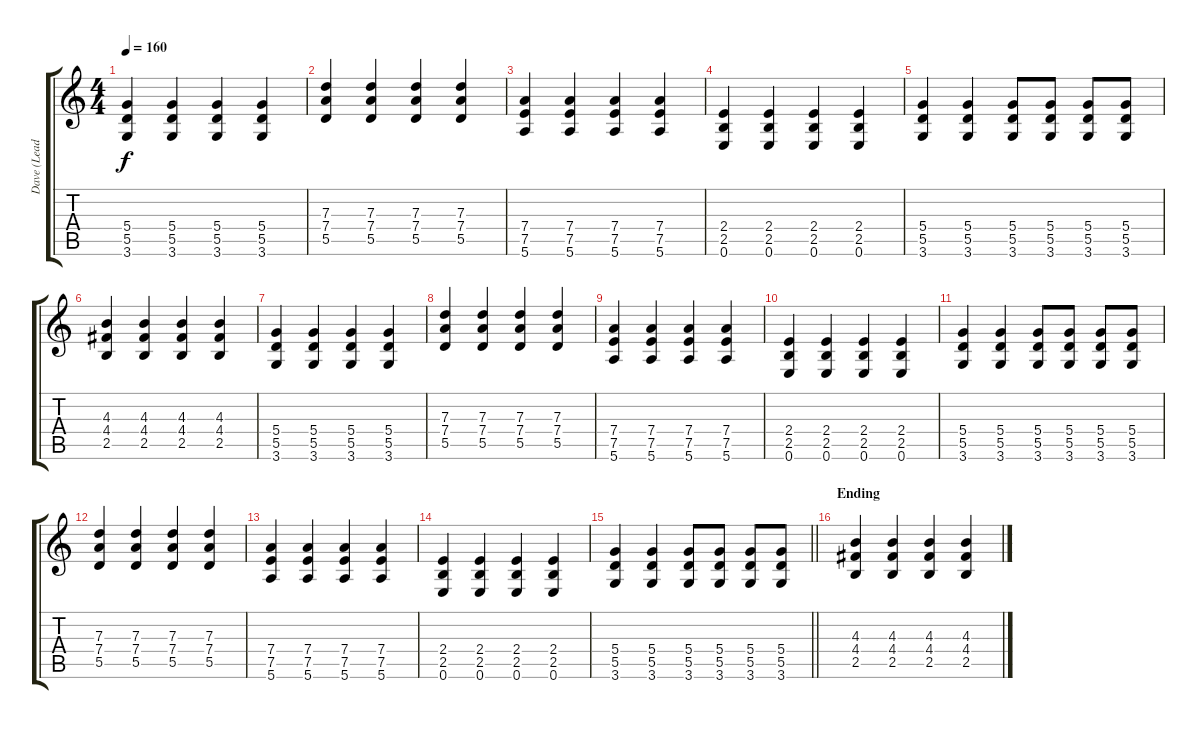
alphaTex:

\track ("Dave (Lead)" "Dave (Lead") {instrument distortionguitar}
\staff {score tabs}
\tuning (E4 B3 G3 D3 A2 E2) {hide}
\ts (4 4)
\tempo 160
\clef g2
\ks c
(5.4 5.5 3.6).4{dy f} (5.4 5.5 3.6).4 (5.4 5.5 3.6).4 (5.4 5.5 3.6).4 |
(7.3 7.4 5.5).4 (7.3 7.4 5.5).4 (7.3 7.4 5.5).4 (7.3 7.4 5.5).4 |
(7.4 7.5 5.6).4 (7.4 7.5 5.6).4 (7.4 7.5 5.6).4 (7.4 7.5 5.6).4 |
(2.4 2.5 0.6).4 (2.4 2.5 0.6).4 (2.4 2.5 0.6).4 (2.4 2.5 0.6).4 |
(5.4 5.5 3.6).4 (5.4 5.5 3.6).4 (5.4 5.5 3.6).8 (5.4 5.5 3.6).8 (5.4 5.5 3.6).8 (5.4 5.5 3.6).8 |
(4.3 4.4 2.5).4 (4.3 4.4 2.5).4 (4.3 4.4 2.5).4 (4.3 4.4 2.5).4 |
(5.4 5.5 3.6).4 (5.4 5.5 3.6).4 (5.4 5.5 3.6).4 (5.4 5.5 3.6).4 |
(7.3 7.4 5.5).4 (7.3 7.4 5.5).4 (7.3 7.4 5.5).4 (7.3 7.4 5.5).4 |
(7.4 7.5 5.6).4 (7.4 7.5 5.6).4 (7.4 7.5 5.6).4 (7.4 7.5 5.6).4 |
(2.4 2.5 0.6).4 (2.4 2.5 0.6).4 (2.4 2.5 0.6).4 (2.4 2.5 0.6).4 |
(5.4 5.5 3.6).4 (5.4 5.5 3.6).4 (5.4 5.5 3.6).8 (5.4 5.5 3.6).8 (5.4 5.5 3.6).8 (5.4 5.5 3.6).8 |
(7.3 7.4 5.5).4 (7.3 7.4 5.5).4 (7.3 7.4 5.5).4 (7.3 7.4 5.5).4 |
(7.4 7.5 5.6).4 (7.4 7.5 5.6).4 (7.4 7.5 5.6).4 (7.4 7.5 5.6).4 |
(2.4 2.5 0.6).4 (2.4 2.5 0.6).4 (2.4 2.5 0.6).4 (2.4 2.5 0.6).4 |
\barLineRight lightlight
(5.4 5.5 3.6).4 (5.4 5.5 3.6).4 (5.4 5.5 3.6).8 (5.4 5.5 3.6).8 (5.4 5.5 3.6).8 (5.4 5.5 3.6).8 |
\section ("" "Ending")
(4.3 4.4 2.5).4 (4.3 4.4 2.5).4 (4.3 4.4 2.5).4 (4.3 4.4 2.5).4
